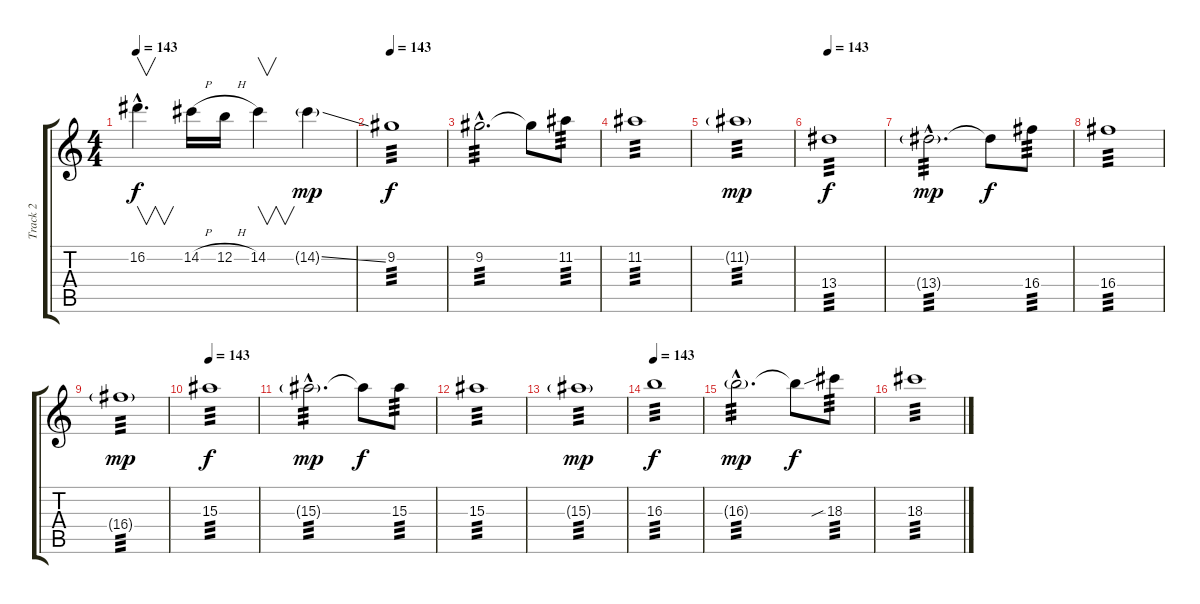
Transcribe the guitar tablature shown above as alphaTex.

\track ("Track 2" "Track 2") {instrument overdrivenguitar}
\staff {score tabs}
\tuning (E4 B3 G3 D3 A2 E2) {hide}
\ts (4 4)
\tempo 143
\clef g2
\ks c
16.2{hac}.4{v d dy f} 14.2{h}.16 12.2{h}.16 14.2.4{v} 14.2{ss g}.4{dy mp} |
\tempo 143
9.2.1{tp 3 dy f} |
9.2{hac}.2{d tp 3} 9.2{t}.8 11.2.8{tp 3} |
11.2.1{tp 3} |
11.2{g}.1{tp 3 dy mp} |
\tempo 143
13.4.1{tp 3 dy f} |
13.4{g hac}.2{d tp 3 dy mp} 13.4{t}.8{dy f} 16.4.8{tp 3} |
16.4.1{tp 3} |
16.4{g}.1{tp 3 dy mp} |
\tempo 143
15.3.1{tp 3 dy f} |
15.3{g hac}.2{d tp 3 dy mp} 15.3{t}.8{dy f} 15.3.8{tp 3} |
15.3.1{tp 3} |
15.3{g}.1{tp 3 dy mp} |
\tempo 143
16.3.1{tp 3 dy f} |
16.3{g hac}.2{d tp 3 dy mp} 16.3{t}.8{dy f} 18.3{sib}.8{tp 3} |
18.3.1{tp 3}
